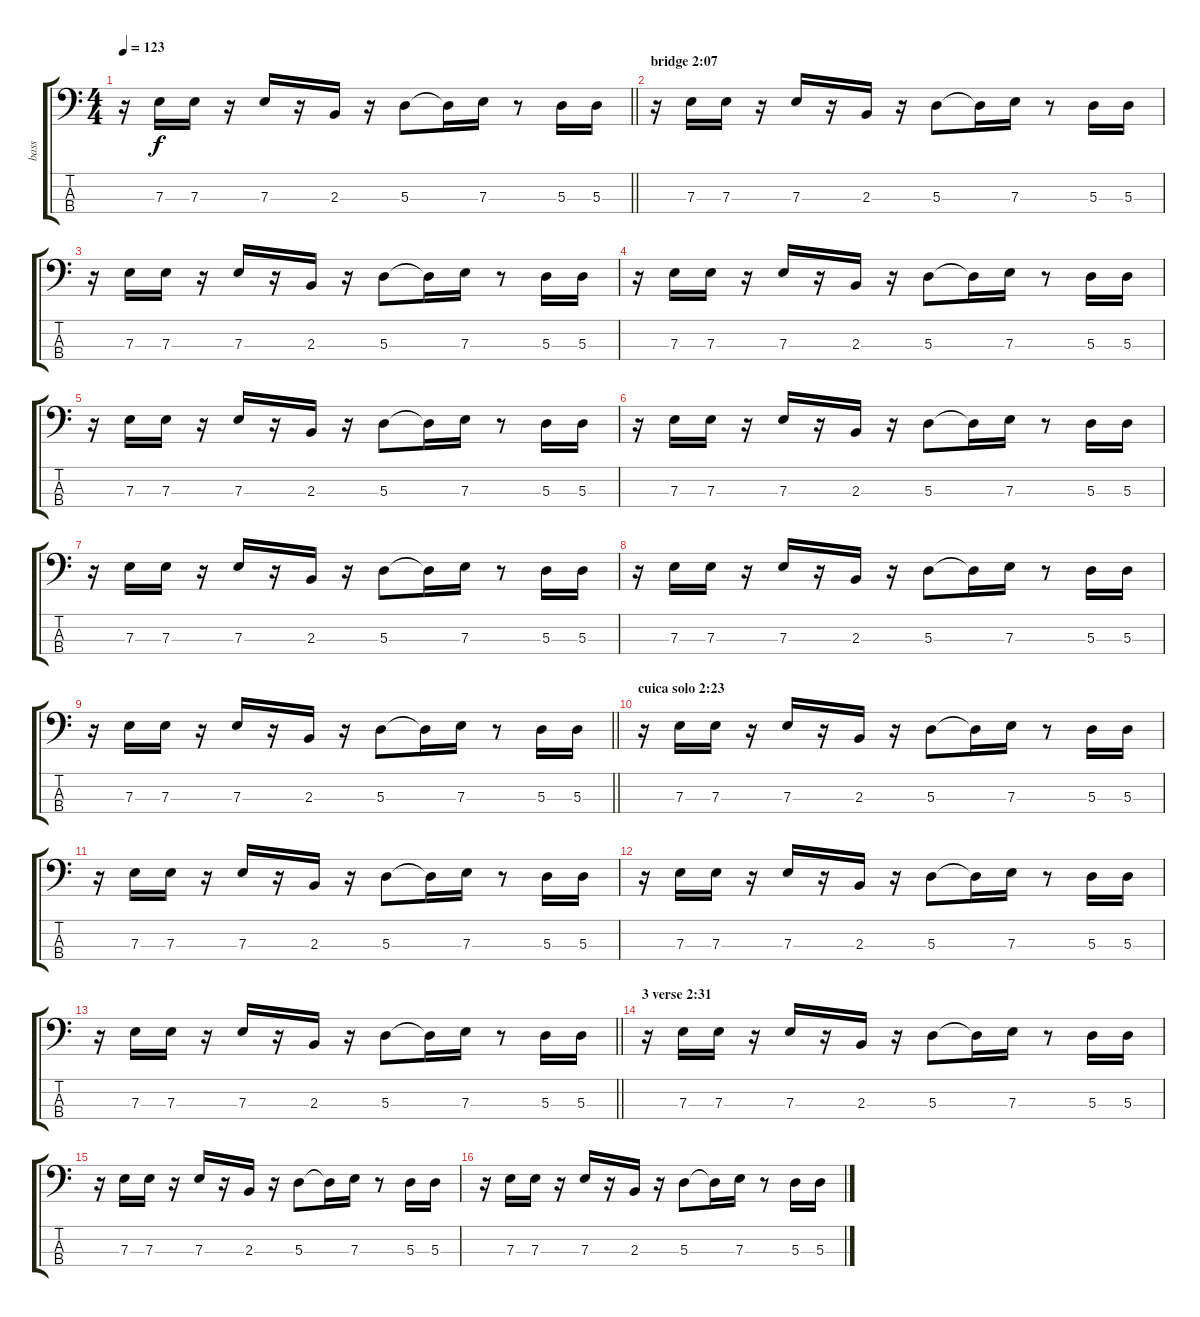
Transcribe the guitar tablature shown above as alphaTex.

\track ("bass" "bass") {instrument synthbass2}
\staff {score tabs}
\tuning (G2 D2 A1 E1) {hide}
\ts (4 4)
\tempo 123
\clef f4
\barLineRight lightlight
\ks c
r.16{dy f} 7.3.16 7.3.16 r.16 7.3.16 r.16 2.3.16 r.16 5.3.8 5.3{t}.16 7.3.16 r.8 5.3.16 5.3.16 |
\section ("" "bridge 2:07")
r.16 7.3.16 7.3.16 r.16 7.3.16 r.16 2.3.16 r.16 5.3.8 5.3{t}.16 7.3.16 r.8 5.3.16 5.3.16 |
r.16 7.3.16 7.3.16 r.16 7.3.16 r.16 2.3.16 r.16 5.3.8 5.3{t}.16 7.3.16 r.8 5.3.16 5.3.16 |
r.16 7.3.16 7.3.16 r.16 7.3.16 r.16 2.3.16 r.16 5.3.8 5.3{t}.16 7.3.16 r.8 5.3.16 5.3.16 |
r.16 7.3.16 7.3.16 r.16 7.3.16 r.16 2.3.16 r.16 5.3.8 5.3{t}.16 7.3.16 r.8 5.3.16 5.3.16 |
r.16 7.3.16 7.3.16 r.16 7.3.16 r.16 2.3.16 r.16 5.3.8 5.3{t}.16 7.3.16 r.8 5.3.16 5.3.16 |
r.16 7.3.16 7.3.16 r.16 7.3.16 r.16 2.3.16 r.16 5.3.8 5.3{t}.16 7.3.16 r.8 5.3.16 5.3.16 |
r.16 7.3.16 7.3.16 r.16 7.3.16 r.16 2.3.16 r.16 5.3.8 5.3{t}.16 7.3.16 r.8 5.3.16 5.3.16 |
\barLineRight lightlight
r.16 7.3.16 7.3.16 r.16 7.3.16 r.16 2.3.16 r.16 5.3.8 5.3{t}.16 7.3.16 r.8 5.3.16 5.3.16 |
\section ("" "cuica solo 2:23")
r.16 7.3.16 7.3.16 r.16 7.3.16 r.16 2.3.16 r.16 5.3.8 5.3{t}.16 7.3.16 r.8 5.3.16 5.3.16 |
r.16 7.3.16 7.3.16 r.16 7.3.16 r.16 2.3.16 r.16 5.3.8 5.3{t}.16 7.3.16 r.8 5.3.16 5.3.16 |
r.16 7.3.16 7.3.16 r.16 7.3.16 r.16 2.3.16 r.16 5.3.8 5.3{t}.16 7.3.16 r.8 5.3.16 5.3.16 |
\barLineRight lightlight
r.16 7.3.16 7.3.16 r.16 7.3.16 r.16 2.3.16 r.16 5.3.8 5.3{t}.16 7.3.16 r.8 5.3.16 5.3.16 |
\section ("" "3 verse 2:31")
r.16 7.3.16 7.3.16 r.16 7.3.16 r.16 2.3.16 r.16 5.3.8 5.3{t}.16 7.3.16 r.8 5.3.16 5.3.16 |
r.16 7.3.16 7.3.16 r.16 7.3.16 r.16 2.3.16 r.16 5.3.8 5.3{t}.16 7.3.16 r.8 5.3.16 5.3.16 |
r.16 7.3.16 7.3.16 r.16 7.3.16 r.16 2.3.16 r.16 5.3.8 5.3{t}.16 7.3.16 r.8 5.3.16 5.3.16
